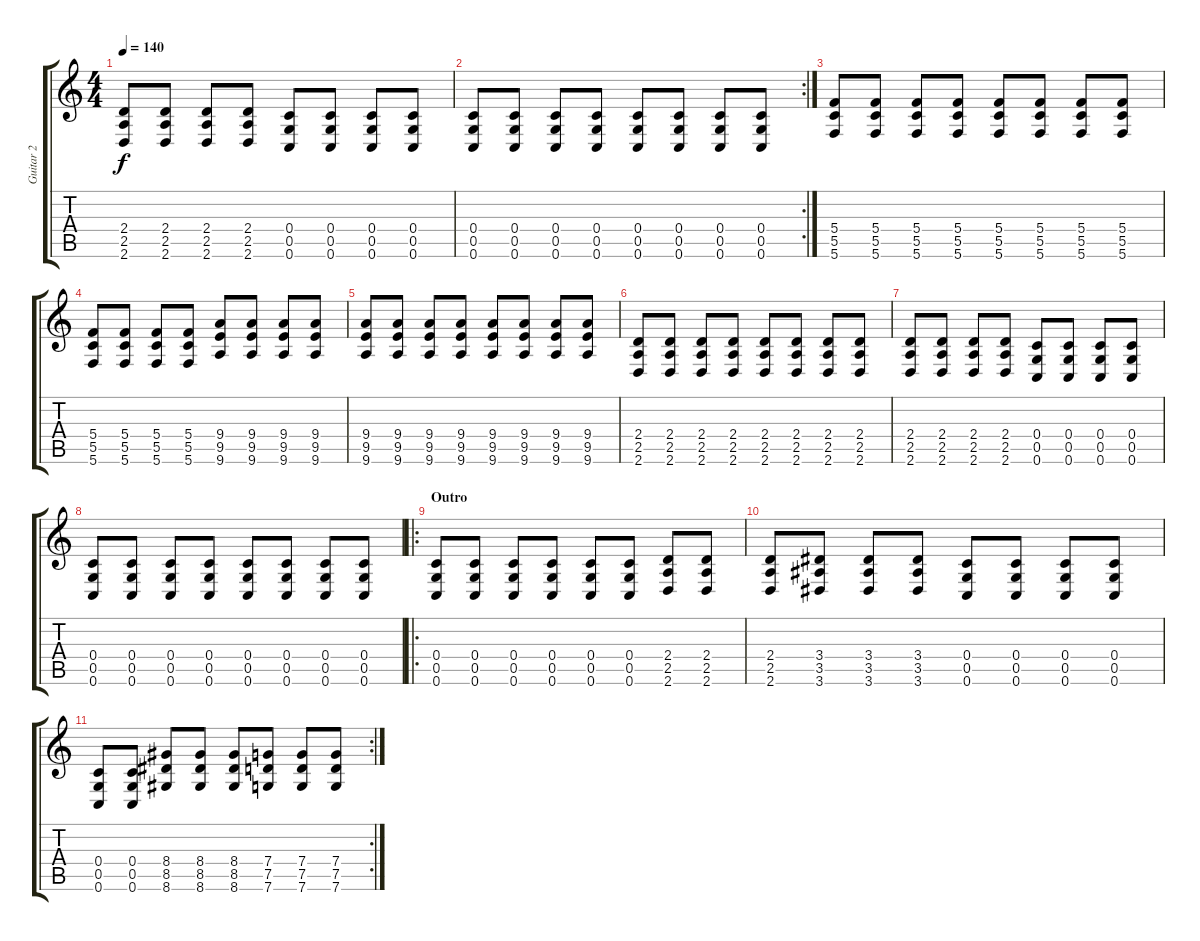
\track ("Guitar 2" "Guitar 2") {instrument distortionguitar}
\staff {score tabs}
\tuning (D4 A3 F3 C3 G2 C2) {hide}
\ts (4 4)
\tempo 140
\clef g2
\ks c
(2.4 2.5 2.6).8{dy f} (2.4 2.5 2.6).8 (2.4 2.5 2.6).8 (2.4 2.5 2.6).8 (0.4 0.5 0.6).8 (0.4 0.5 0.6).8 (0.4 0.5 0.6).8 (0.4 0.5 0.6).8 |
\rc 2
(0.4 0.5 0.6).8 (0.4 0.5 0.6).8 (0.4 0.5 0.6).8 (0.4 0.5 0.6).8 (0.4 0.5 0.6).8 (0.4 0.5 0.6).8 (0.4 0.5 0.6).8 (0.4 0.5 0.6).8 |
(5.4 5.5 5.6).8 (5.4 5.5 5.6).8 (5.4 5.5 5.6).8 (5.4 5.5 5.6).8 (5.4 5.5 5.6).8 (5.4 5.5 5.6).8 (5.4 5.5 5.6).8 (5.4 5.5 5.6).8 |
(5.4 5.5 5.6).8 (5.4 5.5 5.6).8 (5.4 5.5 5.6).8 (5.4 5.5 5.6).8 (9.4 9.5 9.6).8 (9.4 9.5 9.6).8 (9.4 9.5 9.6).8 (9.4 9.5 9.6).8 |
(9.4 9.5 9.6).8 (9.4 9.5 9.6).8 (9.4 9.5 9.6).8 (9.4 9.5 9.6).8 (9.4 9.5 9.6).8 (9.4 9.5 9.6).8 (9.4 9.5 9.6).8 (9.4 9.5 9.6).8 |
(2.4 2.5 2.6).8 (2.4 2.5 2.6).8 (2.4 2.5 2.6).8 (2.4 2.5 2.6).8 (2.4 2.5 2.6).8 (2.4 2.5 2.6).8 (2.4 2.5 2.6).8 (2.4 2.5 2.6).8 |
(2.4 2.5 2.6).8 (2.4 2.5 2.6).8 (2.4 2.5 2.6).8 (2.4 2.5 2.6).8 (0.4 0.5 0.6).8 (0.4 0.5 0.6).8 (0.4 0.5 0.6).8 (0.4 0.5 0.6).8 |
(0.4 0.5 0.6).8 (0.4 0.5 0.6).8 (0.4 0.5 0.6).8 (0.4 0.5 0.6).8 (0.4 0.5 0.6).8 (0.4 0.5 0.6).8 (0.4 0.5 0.6).8 (0.4 0.5 0.6).8 |
\ro
\section ("" "Outro")
(0.4 0.5 0.6).8 (0.4 0.5 0.6).8 (0.4 0.5 0.6).8 (0.4 0.5 0.6).8 (0.4 0.5 0.6).8 (0.4 0.5 0.6).8 (2.4 2.5 2.6).8 (2.4 2.5 2.6).8 |
(2.4 2.5 2.6).8 (3.4 3.5 3.6).8 (3.4 3.5 3.6).8 (3.4 3.5 3.6).8 (0.4 0.5 0.6).8 (0.4 0.5 0.6).8 (0.4 0.5 0.6).8 (0.4 0.5 0.6).8 |
\rc 2
(0.4 0.5 0.6).8 (0.4 0.5 0.6).8 (8.4 8.5 8.6).8 (8.4 8.5 8.6).8 (8.4 8.5 8.6).8 (7.4 7.5 7.6).8 (7.4 7.5 7.6).8 (7.4 7.5 7.6).8
